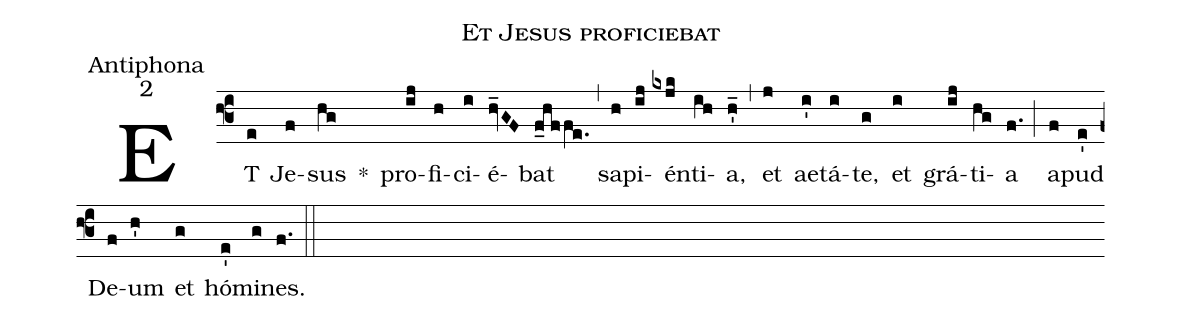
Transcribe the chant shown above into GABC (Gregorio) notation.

name:Et Jesus proficiebat;
office-part:Antiphona;
mode:2;
%%
(f3) ET(e) Je(f)sus(hg) *() pro(ij)fi(h)ci(i)é(hv_GF)bat(f_hffe.) (,) sa(h)pi(ij)én(kxjk)ti(ih)a,(h'_) (,) et(j) ae(i')tá(i)te,(g) et(i) grá(ij)ti(hg)a(f.) (;) a(f)pud(e') De(f)um(h') et(g) hó(e')mi(g)nes.(f.) (::)
